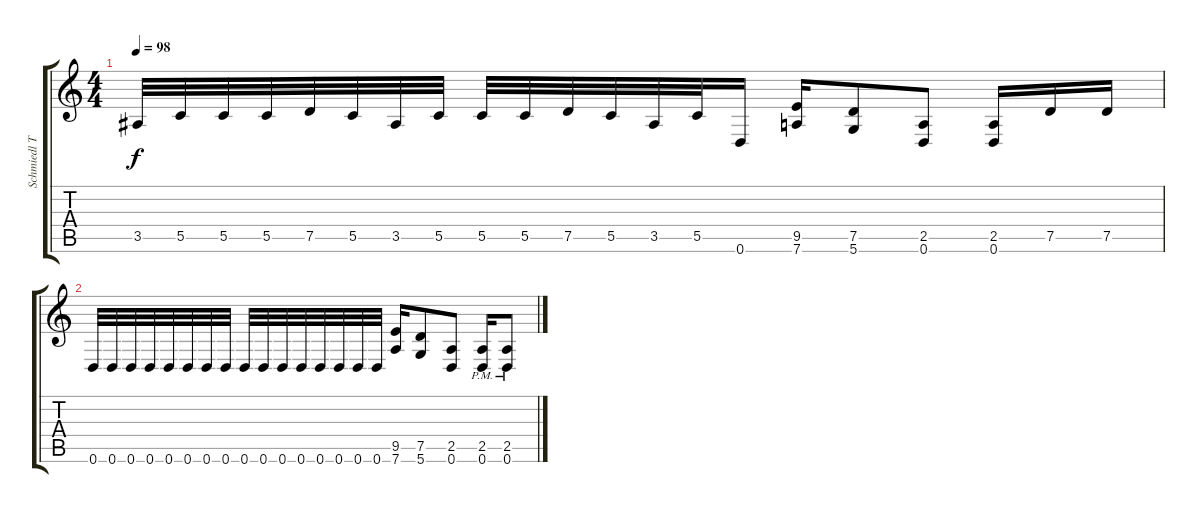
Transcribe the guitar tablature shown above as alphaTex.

\track ("Schmiedl Tamás" "Schmiedl T") {instrument distortionguitar}
\staff {score tabs}
\tuning (D4 A3 F3 C3 G2 D2) {hide}
\ts (4 4)
\tempo 98
\clef g2
\ks c
3.5.32{dy f} 5.5.32 5.5.32 5.5.32 7.5.32 5.5.32 3.5.32 5.5.32 5.5.32 5.5.32 7.5.32 5.5.32 3.5.32 5.5.32 0.6.16 (9.5 7.6).16 (7.5 5.6).8 (2.5 0.6).8 (2.5 0.6).16 7.5.16 7.5.16 |
0.6.32 0.6.32 0.6.32 0.6.32 0.6.32 0.6.32 0.6.32 0.6.32 0.6.32 0.6.32 0.6.32 0.6.32 0.6.32 0.6.32 0.6.32 0.6.32 (9.5 7.6).16 (7.5 5.6).8 (2.5 0.6).8 (2.5{pm} 0.6{pm}).16 (2.5{pm} 0.6{pm}).8
